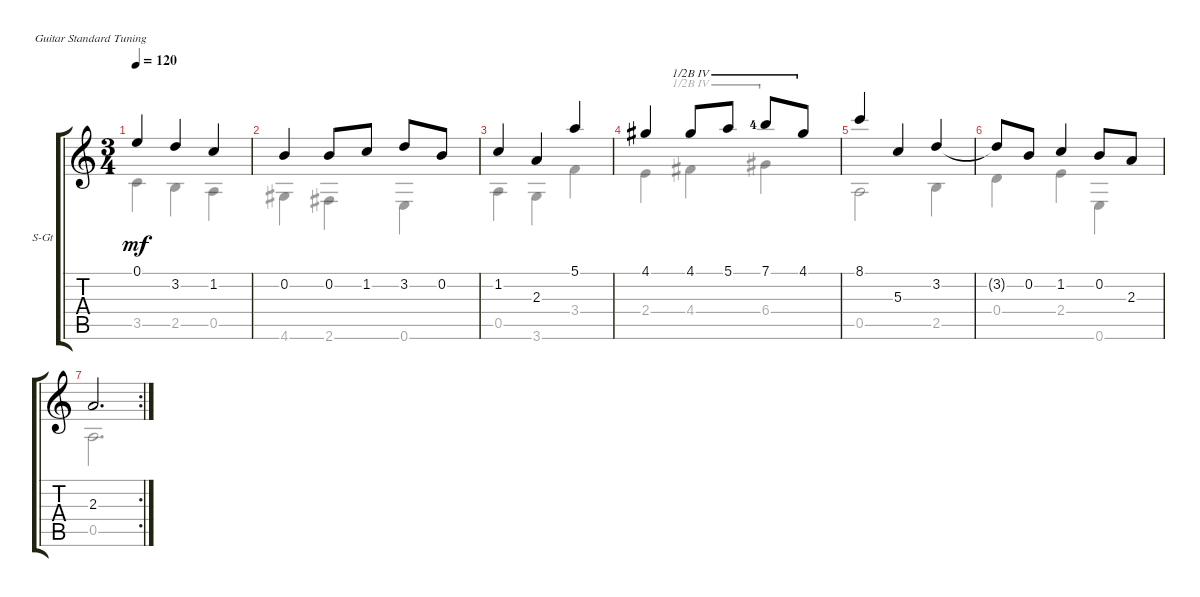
\defaultSystemsLayout 4
\bracketExtendMode groupsimilarinstruments
\firstSystemTrackNameOrientation horizontal
\otherSystemsTrackNameOrientation horizontal
\track ("Steel Guitar" "S-Gt") {instrument acousticguitarsteel}
\staff {score tabs}
\tuning (E4 B3 G3 D3 A2 E2)
\voice
\ts (3 4)
\tempo 120
\clef g2
\ks c
0.1.4{dy mf} 3.2.4 1.2.4 |
0.2.4 0.2.8 1.2.8 3.2.8 0.2.8 |
1.2.4 2.3.4 5.1.4 |
4.1.4 4.1.8{barre (4 half)} 5.1.8{barre (4 half)} 7.1{lf 5}.8{barre (4 half)} 4.1.8{barre (4 half)} |
8.1.4 5.3.4 3.2.4 |
3.2{t}.8 0.2.8 1.2.4 0.2.8 2.3.8 |
\rc 2
2.3.2{d}
\voice
\clef g2
\ottava regular
\simile none
\ks c
3.5.4{dy mf} 2.5.4 0.5.4 |
4.6.4 2.6.4 0.6.4 |
0.5.4 3.6.4 3.4.4 |
2.4.4 4.4.4{barre (4 half)} 6.4.4{barre (4 half)} |
0.5.2 2.5.4 |
0.4.4 2.4.4 0.6.4 |
0.5.2{d}
